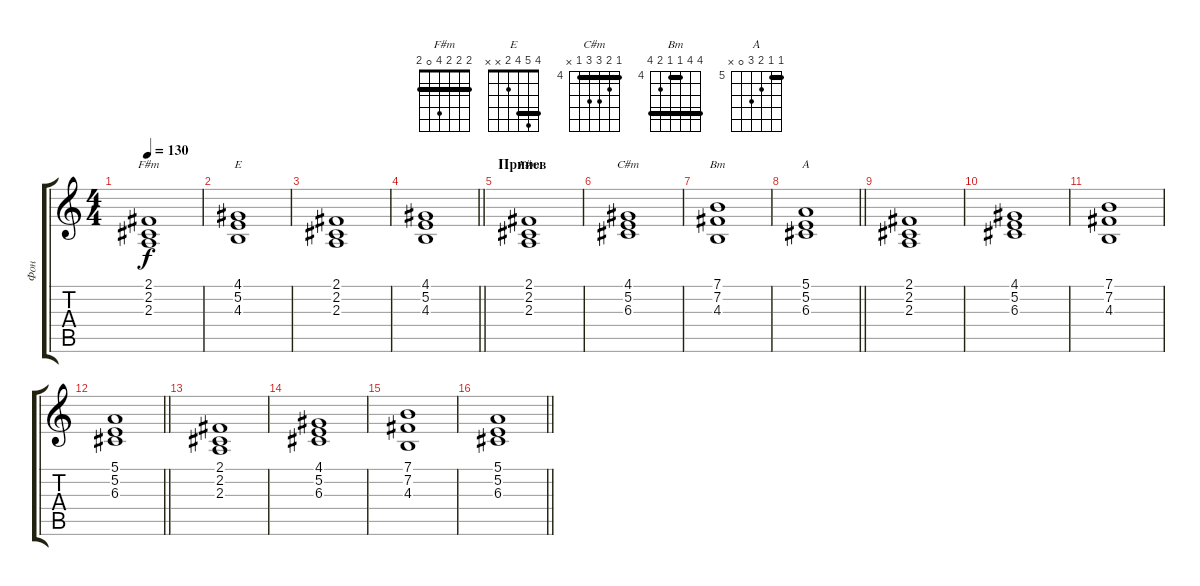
\track ("Фон" "Фон") {instrument pad2warm}
\staff {score tabs}
\tuning (E4 B3 G3 D3 A2 E2) {hide}
\chord ("F#m" 2 2 2 4 x x) {barre 2}
\chord ("E" 4 5 4 2 x x) {barre 4}
\chord ("F#m" 2 2 2 4 0 2) {barre 2}
\chord ("C#m" 4 5 6 6 4 x) {firstfret 4 barre 4}
\chord ("Bm" 7 7 4 4 5 7) {firstfret 4 barre (4 7)}
\chord ("A" 5 5 6 7 0 x) {firstfret 5 barre 5}
\ts (4 4)
\tempo 130
\clef g2
\ks c
(2.1 2.2 2.3).1{ch "F#m" dy f} |
(4.1 5.2 4.3).1{ch "E"} |
(2.1 2.2 2.3).1 |
\barLineRight lightlight
(4.1 5.2 4.3).1 |
\section ("" "Припев")
(2.1 2.2 2.3).1{ch "F#m"} |
(4.1 5.2 6.3).1{ch "C#m"} |
(7.1 7.2 4.3).1{ch "Bm"} |
\barLineRight lightlight
(5.1 5.2 6.3).1{ch "A"} |
(2.1 2.2 2.3).1 |
(4.1 5.2 6.3).1 |
(7.1 7.2 4.3).1 |
\barLineRight lightlight
(5.1 5.2 6.3).1 |
(2.1 2.2 2.3).1 |
(4.1 5.2 6.3).1 |
(7.1 7.2 4.3).1 |
\barLineRight lightlight
(5.1 5.2 6.3).1
